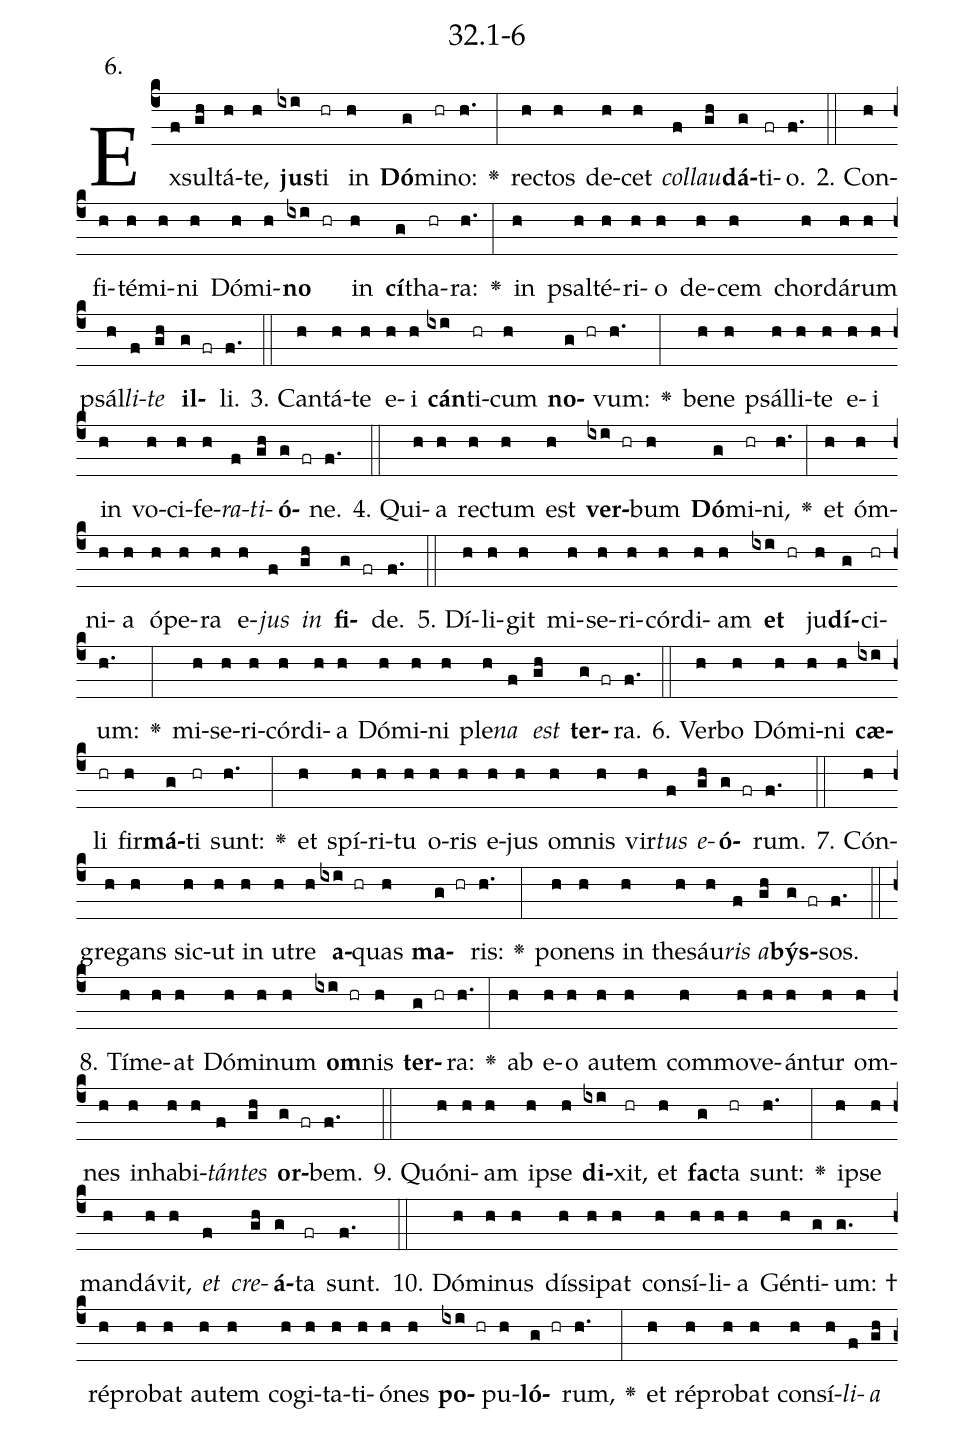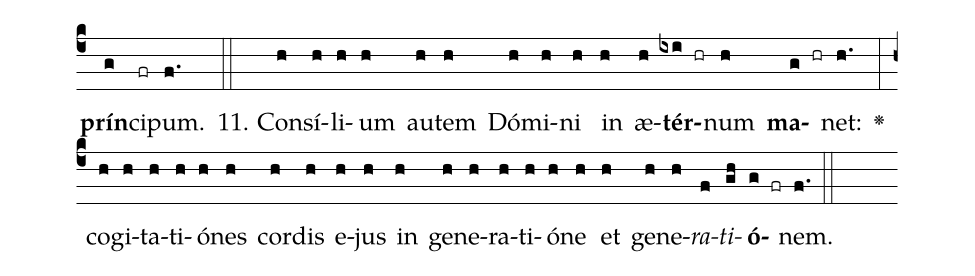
name: 32.1-6;
annotation: 6.;
%%
(c4)Ex(f)sul(gh)tá(h)te,(h) <b>jus</b>(ixi)ti(hr) in(h) <b>Dó</b>(g)mi(hr)no:(h.) <v>\greheightstar</v>(:) rec(h)tos(h) de(h)cet(h) <i>col</i>(f)<i>lau</i>(gh)<b>dá</b>(g)ti(fr)o.(f.) (::)
2. Con(h)fi(h)té(h)mi(h)ni(h) Dó(h)mi(h)<b>no</b>(ixi hr) in(h) <b>cí</b>(g)tha(hr)ra:(h.) <v>\greheightstar</v>(:) in(h) psal(h)té(h)ri(h)o(h) de(h)cem(h) chor(h)dá(h)rum(h) psál(h)<i>li</i>(f)<i>te</i>(gh) <b>il</b>(g fr)li.(f.) (::)
3. Can(h)tá(h)te(h) e(h)i(h) <b>cán</b>(ixi)ti(hr)cum(h) <b>no</b>(g hr)vum:(h.) <v>\greheightstar</v>(:) be(h)ne(h) psál(h)li(h)te(h) e(h)i(h) in(h) vo(h)ci(h)fe(h)<i>ra</i>(f)<i>ti</i>(gh)<b>ó</b>(g fr)ne.(f.) (::)
4. Qui(h)a(h) rec(h)tum(h) est(h) <b>ver</b>(ixi hr)bum(h) <b>Dó</b>(g)mi(hr)ni,(h.) <v>\greheightstar</v>(:) et(h) óm(h)ni(h)a(h) ó(h)pe(h)ra(h) e(h)<i>jus</i>(f) <i>in</i>(gh) <b>fi</b>(g fr)de.(f.) (::)
5. Dí(h)li(h)git(h) mi(h)se(h)ri(h)cór(h)di(h)am(h) <b>et</b>(ixi hr) ju(h)<b>dí</b>(g)ci(hr)um:(h.) <v>\greheightstar</v>(:) mi(h)se(h)ri(h)cór(h)di(h)a(h) Dó(h)mi(h)ni(h) ple(h)<i>na</i>(f) <i>est</i>(gh) <b>ter</b>(g fr)ra.(f.) (::)
6. Ver(h)bo(h) Dó(h)mi(h)ni(h) <b>cæ</b>(ixi)li(hr) fir(h)<b>má</b>(g)ti(hr) sunt:(h.) <v>\greheightstar</v>(:) et(h) spí(h)ri(h)tu(h) o(h)ris(h) e(h)jus(h) om(h)nis(h) vir(h)<i>tus</i>(f) <i>e</i>(gh)<b>ó</b>(g fr)rum.(f.) (::)
7. Cón(h)gre(h)gans(h) sic(h)ut(h) in(h) u(h)tre(h) <b>a</b>(ixi hr)quas(h) <b>ma</b>(g hr)ris:(h.) <v>\greheightstar</v>(:) po(h)nens(h) in(h) the(h)sáu(h)<i>ris</i>(f) <i>a</i>(gh)<b>býs</b>(g fr)sos.(f.) (::)
8. Tí(h)me(h)at(h) Dó(h)mi(h)num(h) <b>om</b>(ixi hr)nis(h) <b>ter</b>(g hr)ra:(h.) <v>\greheightstar</v>(:) ab(h) e(h)o(h) au(h)tem(h) com(h)mo(h)ve(h)án(h)tur(h) om(h)nes(h) in(h)ha(h)bi(h)<i>tán</i>(f)<i>tes</i>(gh) <b>or</b>(g fr)bem.(f.) (::)
9. Quón(h)i(h)am(h) ip(h)se(h) <b>di</b>(ixi)xit,(hr) et(h) <b>fac</b>(g)ta(hr) sunt:(h.) <v>\greheightstar</v>(:) ip(h)se(h) man(h)dá(h)vit,(h) <i>et</i>(f) <i>cre</i>(gh)<b>á</b>(g)ta(fr) sunt.(f.) (::)
10. Dó(h)mi(h)nus(h) dís(h)si(h)pat(h) con(h)sí(h)li(h)a(h) Gén(h)ti(g)um: †(g.) ré(h)pro(h)bat(h) au(h)tem(h) co(h)gi(h)ta(h)ti(h)ó(h)nes(h) <b>po</b>(ixi hr)pu(h)<b>ló</b>(g hr)rum,(h.) <v>\greheightstar</v>(:) et(h) ré(h)pro(h)bat(h) con(h)sí(h)<i>li</i>(f)<i>a</i>(gh) <b>prín</b>(g)ci(fr)pum.(f.) (::)
11. Con(h)sí(h)li(h)um(h) au(h)tem(h) Dó(h)mi(h)ni(h) in(h) æ(h)<b>tér</b>(ixi hr)num(h) <b>ma</b>(g hr)net:(h.) <v>\greheightstar</v>(:) co(h)gi(h)ta(h)ti(h)ó(h)nes(h) cor(h)dis(h) e(h)jus(h) in(h) ge(h)ne(h)ra(h)ti(h)ó(h)ne(h) et(h) ge(h)ne(h)<i>ra</i>(f)<i>ti</i>(gh)<b>ó</b>(g fr)nem.(f.) (::)
